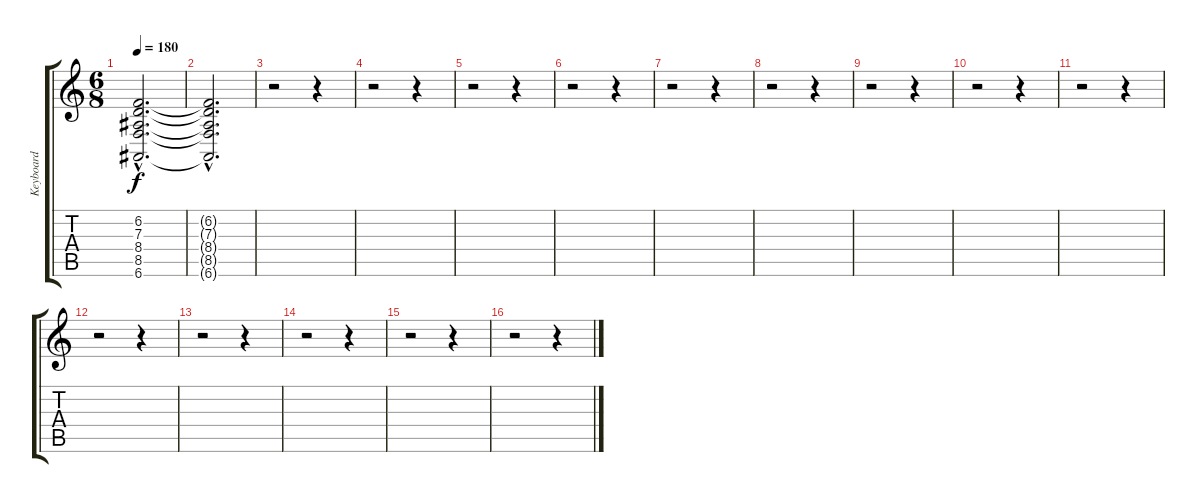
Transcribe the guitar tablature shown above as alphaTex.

\track ("Keyboard" "Keyboard") {instrument choiraahs}
\staff {score tabs}
\tuning (E4 B3 G3 D3 A2 E2) {hide}
\ts (6 8)
\tempo 180
\clef g2
\ks c
(6.2{hac} 7.3{hac} 8.4{hac} 8.5{hac} 6.6{hac}).2{d dy f} |
(6.2{hac t} 7.3{hac t} 8.4{hac t} 8.5{hac t} 6.6{hac t}).2{d} |
r.2 r.4 |
r.2 r.4 |
r.2 r.4 |
r.2 r.4 |
r.2 r.4 |
r.2 r.4 |
r.2 r.4 |
r.2 r.4 |
r.2 r.4 |
r.2 r.4 |
r.2 r.4 |
r.2 r.4 |
r.2 r.4 |
r.2 r.4
